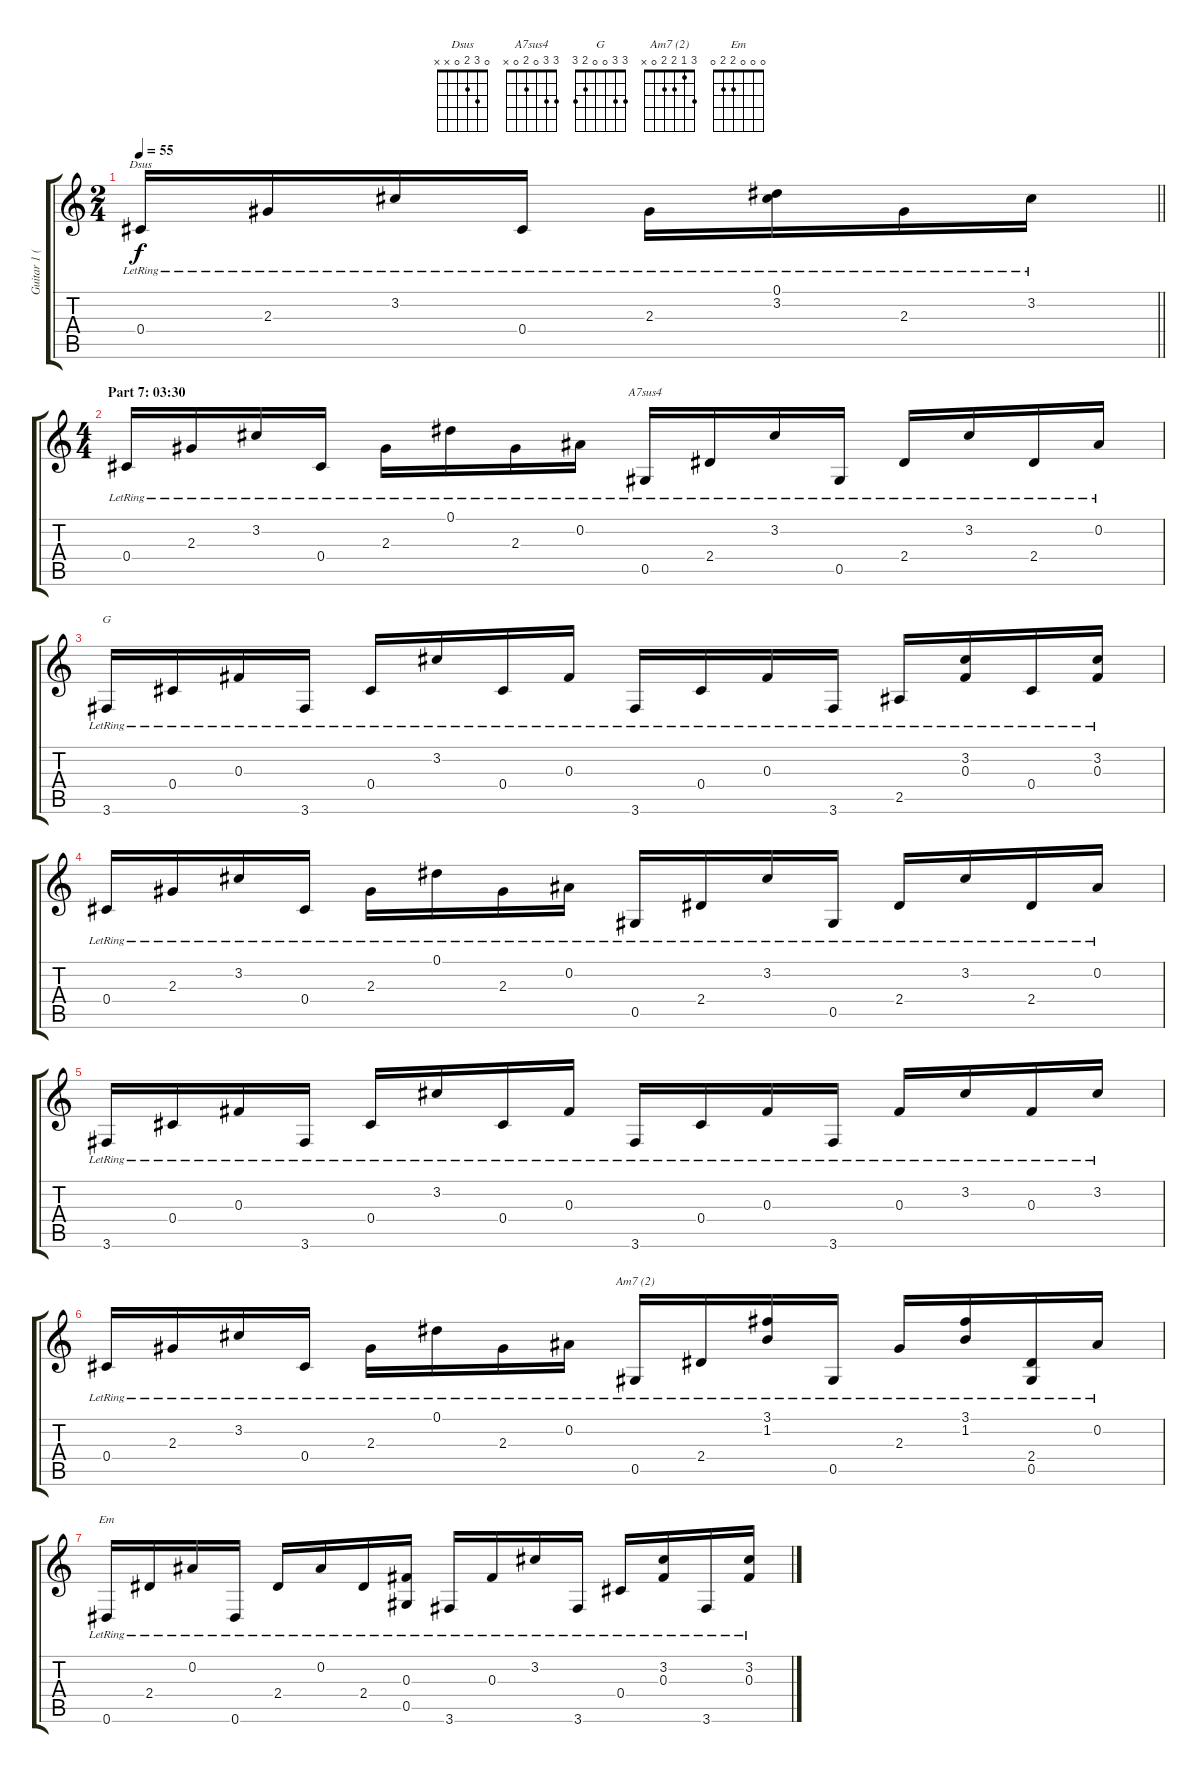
\track ("Guitar 1 (Nylon Fingerstyle)" "Guitar 1 (") {instrument acousticguitarnylon}
\staff {score tabs}
\tuning (Eb4 Bb3 Gb3 Db3 Ab2 Eb2) {hide}
\chord ("Dsus" 0 3 2 0 x x)
\chord ("A7sus4" 3 3 0 2 0 x)
\chord ("G" 3 3 0 0 2 3)
\chord ("Am7 (2)" 3 1 2 2 0 x)
\chord ("Em" 0 0 0 2 2 0)
\ts (2 4)
\tempo 55
\clef g2
\barLineRight lightlight
\ks c
0.4{lr}.16{ch "Dsus" dy f} 2.3{lr}.16 3.2{lr}.16 0.4{lr}.16 2.3{lr}.16 (0.1{lr} 3.2{lr}).16 2.3{lr}.16 3.2{lr}.16 |
\ts (4 4)
\section ("" "Part 7: 03:30")
0.4{lr}.16 2.3{lr}.16 3.2{lr}.16 0.4{lr}.16 2.3{lr}.16 0.1{lr}.16 2.3{lr}.16 0.2{lr}.16 0.5{lr}.16{ch "A7sus4"} 2.4{lr}.16 3.2{lr}.16 0.5{lr}.16 2.4{lr}.16 3.2{lr}.16 2.4{lr}.16 0.2{lr}.16 |
3.6{lr}.16{ch "G"} 0.4{lr}.16 0.3{lr}.16 3.6{lr}.16 0.4{lr}.16 3.2{lr}.16 0.4{lr}.16 0.3{lr}.16 3.6{lr}.16 0.4{lr}.16 0.3{lr}.16 3.6{lr}.16 2.5{lr}.16 (3.2{lr} 0.3{lr}).16 0.4{lr}.16 (3.2{lr} 0.3{lr}).16 |
0.4{lr}.16 2.3{lr}.16 3.2{lr}.16 0.4{lr}.16 2.3{lr}.16 0.1{lr}.16 2.3{lr}.16 0.2{lr}.16 0.5{lr}.16 2.4{lr}.16 3.2{lr}.16 0.5{lr}.16 2.4{lr}.16 3.2{lr}.16 2.4{lr}.16 0.2{lr}.16 |
3.6{lr}.16 0.4{lr}.16 0.3{lr}.16 3.6{lr}.16 0.4{lr}.16 3.2{lr}.16 0.4{lr}.16 0.3{lr}.16 3.6{lr}.16 0.4{lr}.16 0.3{lr}.16 3.6{lr}.16 0.3{lr}.16 3.2{lr}.16 0.3{lr}.16 3.2{lr}.16 |
0.4{lr}.16 2.3{lr}.16 3.2{lr}.16 0.4{lr}.16 2.3{lr}.16 0.1{lr}.16 2.3{lr}.16 0.2{lr}.16 0.5{lr}.16{ch "Am7 (2)"} 2.4{lr}.16 (3.1{lr} 1.2{lr}).16 0.5{lr}.16 2.3{lr}.16 (3.1{lr} 1.2{lr}).16 (2.4{lr} 0.5{lr}).16 0.2{lr}.16 |
0.6{lr}.16{ch "Em"} 2.4{lr}.16 0.2{lr}.16 0.6{lr}.16 2.4{lr}.16 0.2{lr}.16 2.4{lr}.16 (0.3{lr} 0.5{lr}).16 3.6{lr}.16 0.3{lr}.16 3.2{lr}.16 3.6{lr}.16 0.4{lr}.16 (3.2{lr} 0.3{lr}).16 3.6{lr}.16 (3.2{lr} 0.3{lr}).16
